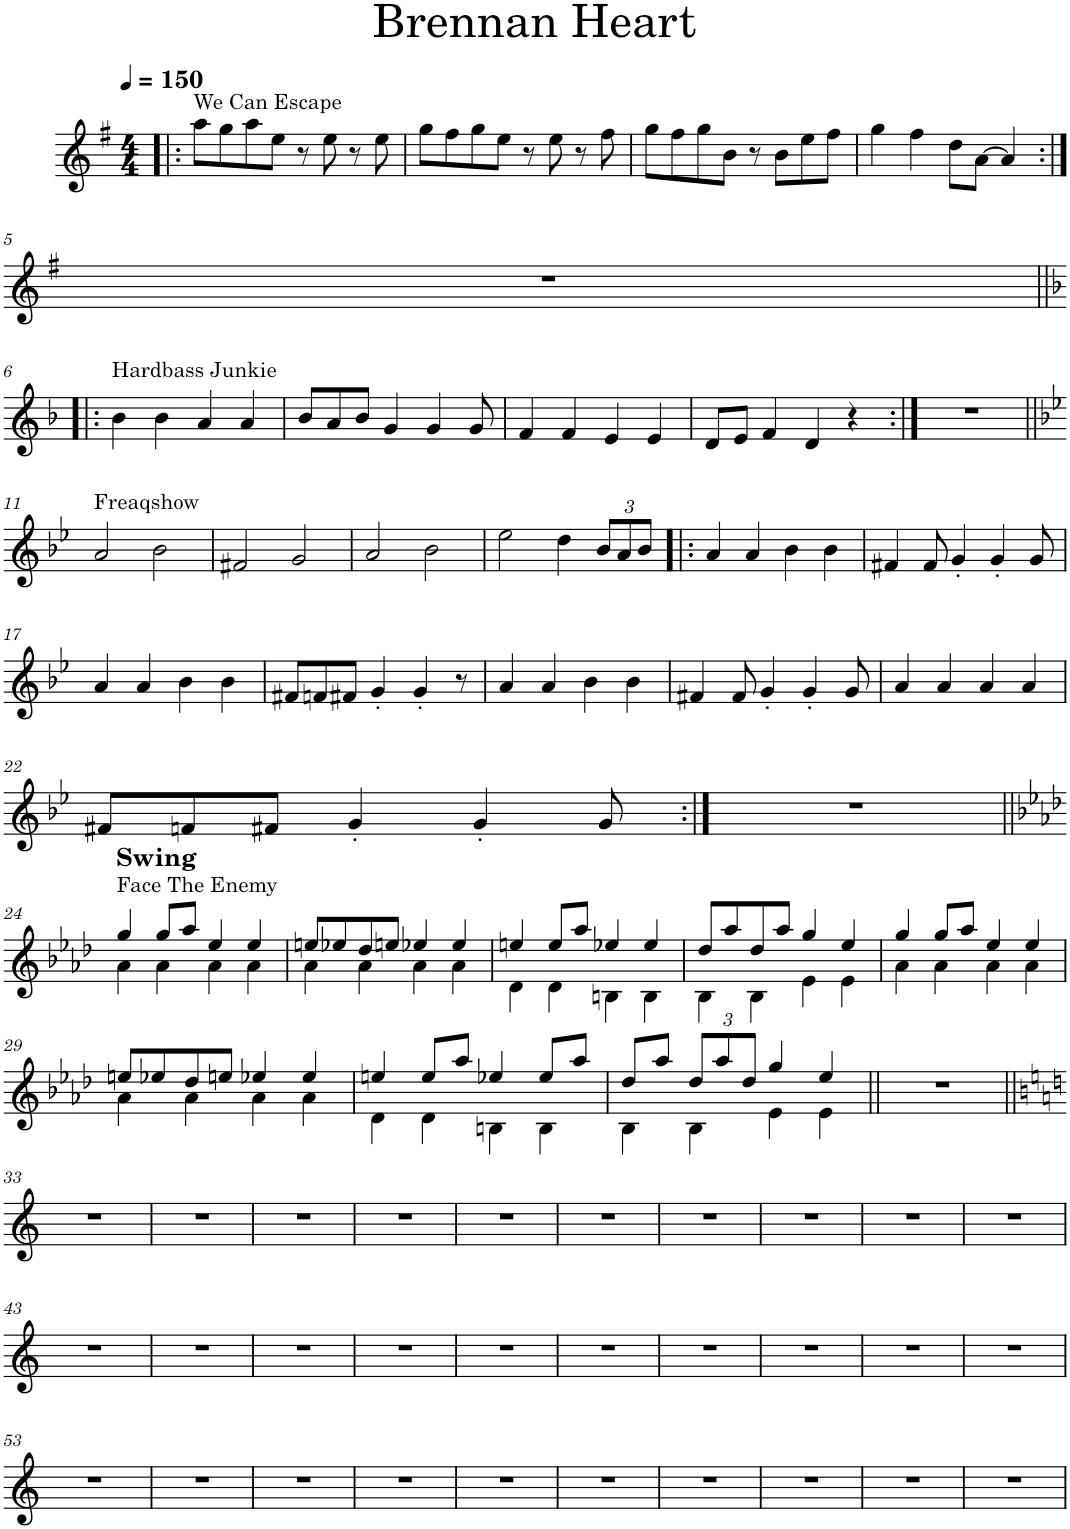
**kern
*part1
*staff1
*I"Bb Trumpet
*I'Bb Tpt.
*clefG2
*Trd1c2
*k[f#]
*M4/4
*MM150
=1!|:
!LO:TX:a:t=We Can Escape
8aa\L
8gg\
8aa\
8ee\J
8r
8ee\
8r
8ee\
=2
8gg\L
8ff#\
8gg\
8ee\J
8r
8ee\
8r
8ff#\
=3
8gg\L
8ff#\
8gg\
8b\J
8r
8b\L
8ee\
8ff#\J
=4
4gg\
4ff#\
8dd\L
[8a\J
4a/]
!!LO:LB:g=z
=5:|!
1r
!!LO:LB:g=z
=6!|:
*k[b-]
!LO:TX:a:t=Hardbass Junkie
4b-\
4b-\
4a/
4a/
=7
8b-/L
8a/
8b-/J
4g/
4g/
8g/
=8
4f/
4f/
4e/
4e/
=9
8d/L
8e/J
4f/
4d/
4r
=10:|!
1r
!!LO:LB:g=z
=11||
*k[b-e-]
!LO:TX:a:t=Freaqshow
2a/
2b-\
=12
2f#X/
2g/
=13
2a/
2b-\
=14
2ee-\
4dd\
*Xbrackettup
12b-/L
12a/
12b-/J
=15!|:
4a/
4a/
4b-\
4b-\
=16
4f#X/
8f#/
4g'/
4g'/
8g/
!!LO:LB:g=z
=17
4a/
4a/
4b-\
4b-\
=18
8f#X/L
8fn/
8f#X/J
4g'/
4g'/
8r
=19
4a/
4a/
4b-\
4b-\
=20
4f#X/
8f#/
4g'/
4g'/
8g/
=21
4a/
4a/
4a/
4a/
!!LO:LB:g=z
=22
8f#X/L
8fn/
8f#X/J
4g'/
4g'/
8g/
=23:|!
1r
!!LO:LB:g=z
=24||
*k[b-e-a-d-]
*^
!LO:TX:a:t=Face The Enemy	!
!LO:TX:a:B:t=Swing	!
4gg/	4a-\
8gg/L	4a-\
8aa-/J	.
4ee-/	4a-\
4ee-/	4a-\
=25	=25
8een/L	4a-\
8ee-X/	.
8dd-/	4a-\
8een/J	.
4ee-X/	4a-\
4ee-/	4a-\
=26	=26
4een/	4d-\
8ee/L	4d-\
8aa-/J	.
4ee-X/	4Bn\
4ee-/	4B\
=27	=27
8dd-/L	4B-\
8aa-/	.
8dd-/	4B-\
8aa-/J	.
4gg/	4e-\
4ee-/	4e-\
=28	=28
4gg/	4a-\
8gg/L	4a-\
8aa-/J	.
4ee-/	4a-\
4ee-/	4a-\
!!LO:LB:g=z	!!
=29	=29
8een/L	4a-\
8ee-X/	.
8dd-/	4a-\
8een/J	.
4ee-X/	4a-\
4ee-/	4a-\
=30	=30
4een/	4d-\
8ee/L	4d-\
8aa-/J	.
4ee-X/	4Bn\
8ee-/L	4B\
8aa-/J	.
=31	=31
8dd-/L	4B-\
8aa-/J	.
12dd-/L	4B-\
12aa-/	.
12dd-/J	.
4gg/	4e-\
4ee-/	4e-\
*v	*v
=32||
1r
!!LO:LB:g=z
=33||
*k[]
1r
=34
1r
=35
1r
=36
1r
=37
1r
=38
1r
=39
1r
=40
1r
=41
1r
=42
1r
!!LO:LB:g=z
=43
1r
=44
1r
=45
1r
=46
1r
=47
1r
=48
1r
=49
1r
=50
1r
=51
1r
=52
1r
!!LO:LB:g=z
=53
1r
=54
1r
=55
1r
=56
1r
=57
1r
=58
1r
=59
1r
=60
1r
=61
1r
=62
1r
=
*-
